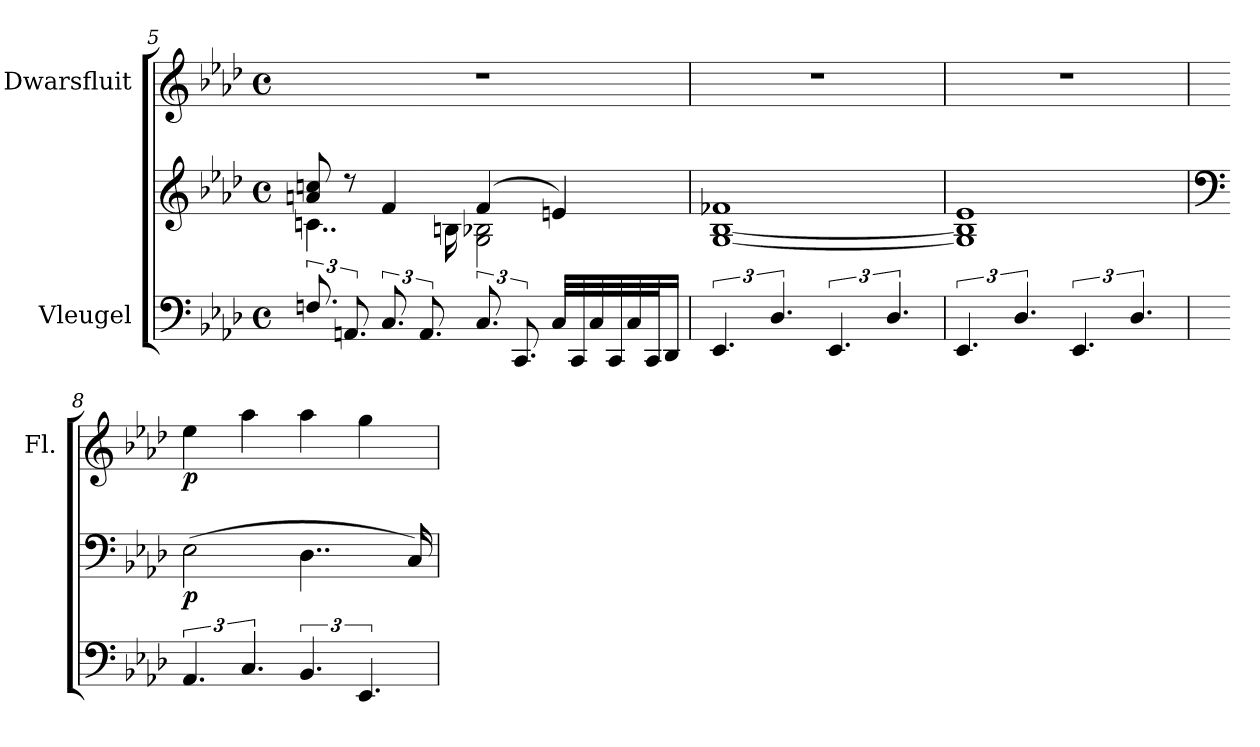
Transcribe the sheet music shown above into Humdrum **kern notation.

**kern	**kern	**dynam	**kern	**dynam
*part2	*part2	*part2	*part1	*part1
*staff3	*staff2	*staff2/3	*staff1	*staff1
*I"Vleugel	*	*	*I"Dwarsfluit	*
*	*	*	*I'Fl.	*
!!LO:PB:g=z
*clefF4	*clefG2	*	*clefG2	*
*k[b-e-a-d-]	*k[b-e-a-d-]	*	*k[b-e-a-d-]	*
*M4/4	*M4/4	*	*M4/4	*
*met(c)	*met(c)	*	*met(c)	*
=5	=5	=5	=5	=5
*	*^	*	*	*
12.Fn/	8an/ 8ccn/	(4..cn\	.	1r	.
12.AAn/	8r	.	.	.	.
12.C/	(4f/	.	.	.	.
12.AA/	.	.	.	.	.
.	.	16Bn\	.	.	.
12.C/	(4f/	2G\ 2B-X\	.	.	.
12.CC/	.	.	.	.	.
32C/LLL	4en/)	.	.	.	.
32CC/	.	.	.	.	.
32C/	.	.	.	.	.
32CC/	.	.	.	.	.
32C/	.	.	.	.	.
32CC/J	.	.	.	.	.
16DD-/JJ	.	.	.	.	.
*	*v	*v	*	*	*
=6	=6	=6	=6	=6
6.EE-/	[1G [1B- 1f-X	.	1r	.
6.D-/	.	.	.	.
6.EE-/	.	.	.	.
6.D-/	.	.	.	.
=7	=7	=7	=7	=7
6.EE-/	1G] 1B-] 1e-	.	1r	.
6.D-/	.	.	.	.
6.EE-/)	.	.	.	.
6.D-/	.	.	.	.
=8	=8	=8	=8	=8
*	*clefF4	*	*	*
!	!	!LO:DY:b	!	!LO:DY:b
6.AA-/	(2E-\	p	4ee-\	p
6.C/	.	.	4aa-\	.
6.BB-/	4..D-\	.	4aa-\	.
6.EE-/	.	.	4gg\	.
.	16C/)	.	.	.
=	=	=	=	=
*-	*-	*-	*-	*-
